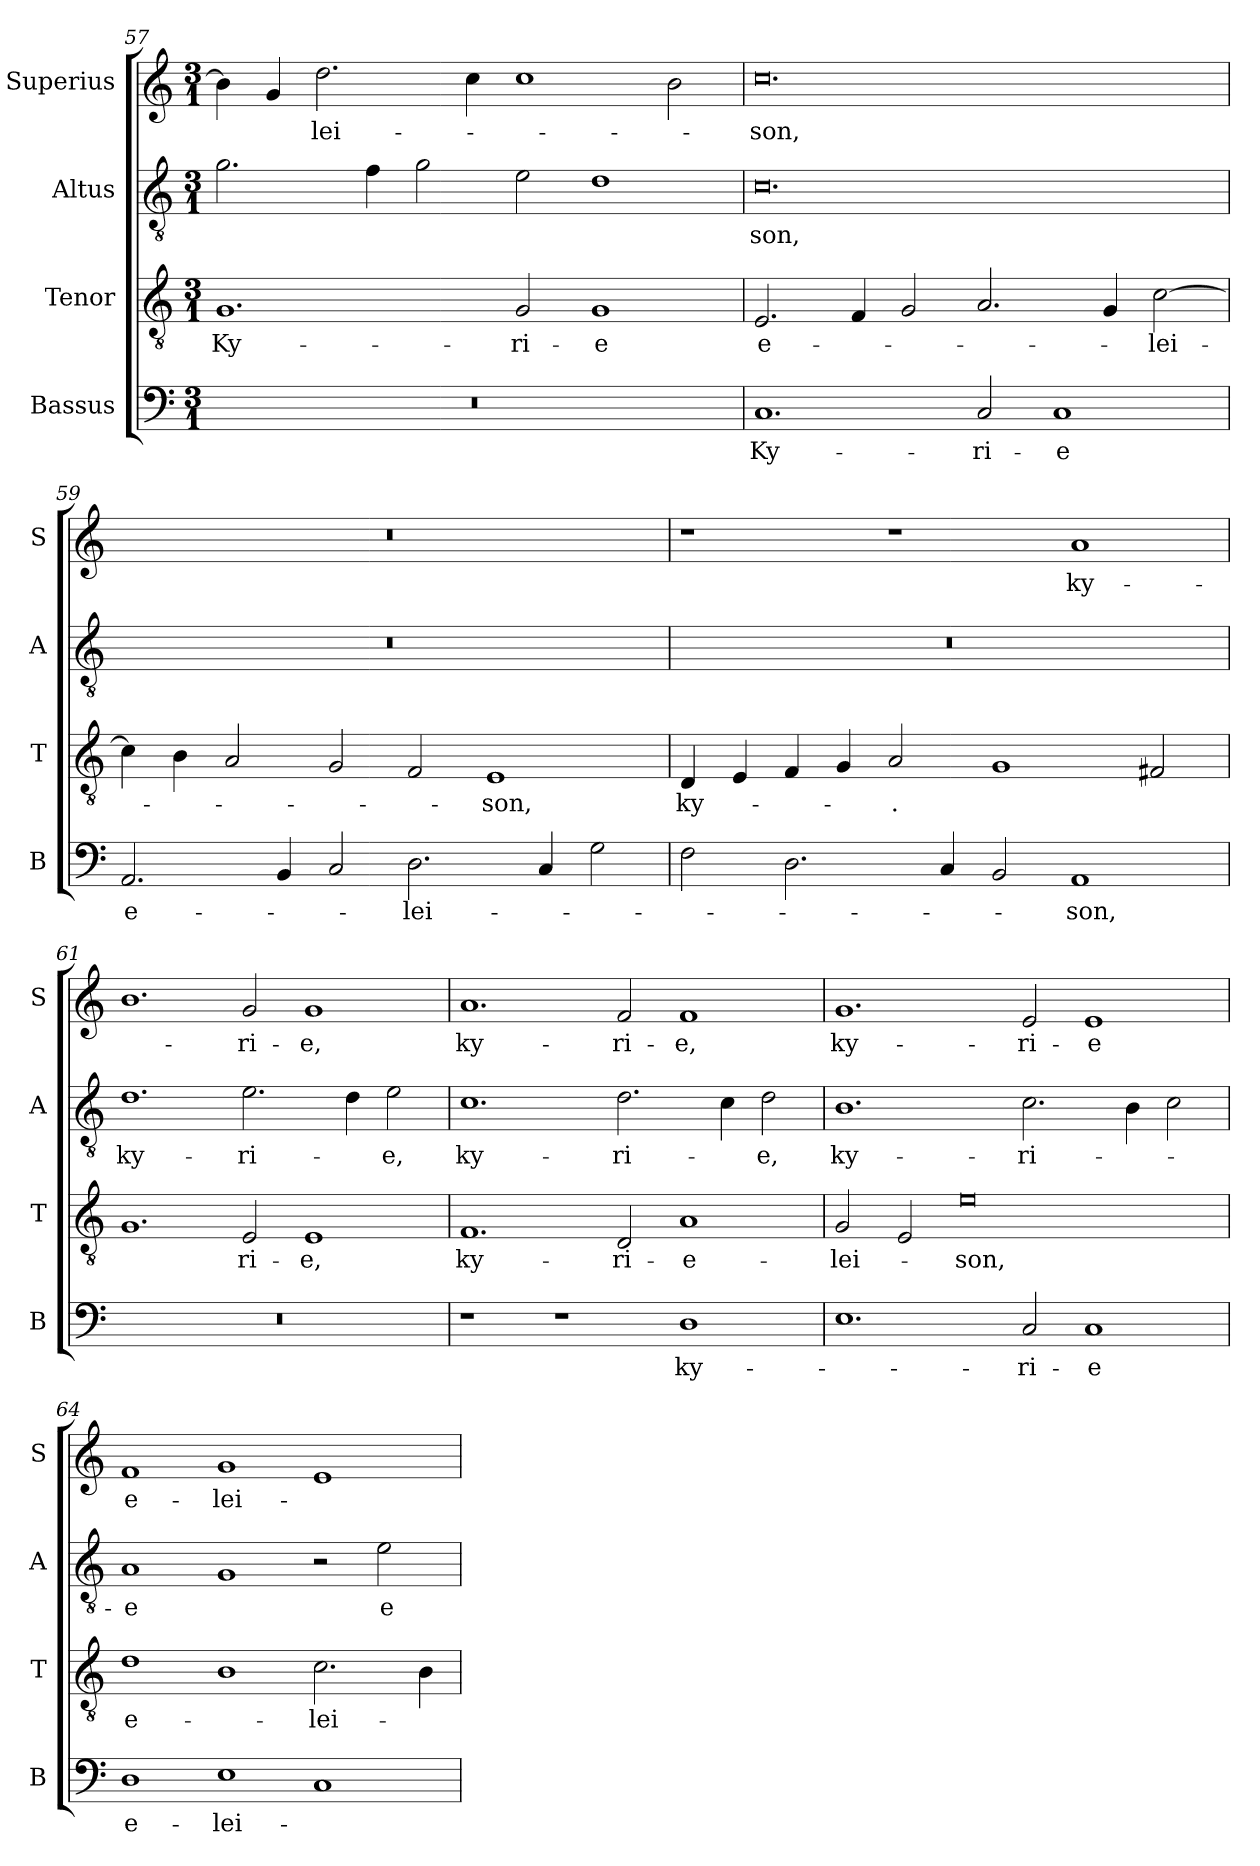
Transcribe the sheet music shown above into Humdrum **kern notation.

**kern	**text	**kern	**text	**kern	**text	**kern	**text
*part4	*part4	*part3	*part3	*part2	*part2	*part1	*part1
*staff4	*staff4	*staff3	*staff3	*staff2	*staff2	*staff1	*staff1
*I"Bassus	*	*I"Tenor	*	*I"Altus	*	*I"Superius	*
*I'B	*	*I'T	*	*I'A	*	*I'S	*
*clefF4	*	*clefGv2	*	*clefGv2	*	*clefG2	*
*k[]	*	*k[]	*	*k[]	*	*k[]	*
*M3/1	*	*M3/1	*	*M3/1	*	*M3/1	*
=57	=57	=57	=57	=57	=57	=57	=57
0.r	.	1.G	Ky-	2.g\	.	4b\]	.
.	.	.	.	.	.	4g/	.
.	.	.	.	.	.	2.dd\	-lei-
.	.	.	.	4f\	.	.	.
.	.	.	.	2g\	.	.	.
.	.	.	.	.	.	4cc\	.
.	.	2G/	-ri-	2e\	.	1cc	.
.	.	1G	-e	1d	.	.	.
.	.	.	.	.	.	2b\	.
=58	=58	=58	=58	=58	=58	=58	=58
1.C	Ky-	2.E/	e-	0.c	-son,	0.cc	-son,
.	.	4F/	.	.	.	.	.
.	.	2G/	.	.	.	.	.
2C/	-ri-	2.A/	.	.	.	.	.
1C	-e	.	.	.	.	.	.
.	.	4G/	.	.	.	.	.
.	.	[2c\	-lei-	.	.	.	.
=59	=59	=59	=59	=59	=59	=59	=59
2.AA/	e-	4c\]	.	0.r	.	0.r	.
.	.	4B\	.	.	.	.	.
.	.	2A/	.	.	.	.	.
4BB/	.	.	.	.	.	.	.
2C/	.	2G/	.	.	.	.	.
2.D\	-lei-	2F/	.	.	.	.	.
.	.	1E	-son,	.	.	.	.
4C/	.	.	.	.	.	.	.
2G\	.	.	.	.	.	.	.
=60	=60	=60	=60	=60	=60	=60	=60
2F\	.	4D/	ky-	0.r	.	1r	.
.	.	4E/	.	.	.	.	.
2.D\	.	4F/	.	.	.	.	.
.	.	4G/	.	.	.	.	.
.	.	2A/	-.	.	.	1r	.
4C/	.	.	.	.	.	.	.
2BB/	.	1G	.	.	.	.	.
1AA	-son,	.	.	.	.	1a	ky-
.	.	2F#X/	.	.	.	.	.
=61	=61	=61	=61	=61	=61	=61	=61
0.r	.	1.G	.	1.d	ky-	1.b	.
.	.	2E/	-ri-	2.e\	-ri-	2g/	-ri-
.	.	1E	-e,	.	.	1g	-e,
.	.	.	.	4d\	.	.	.
.	.	.	.	2e\	-e,	.	.
=62	=62	=62	=62	=62	=62	=62	=62
1r	.	1.F	ky-	1.c	ky-	1.a	ky-
1r	.	.	.	.	.	.	.
.	.	2D/	-ri-	2.d\	-ri-	2f/	-ri-
1D	ky-	1A	-e-	.	.	1f	-e,
.	.	.	.	4c\	.	.	.
.	.	.	.	2d\	-e,	.	.
=63	=63	=63	=63	=63	=63	=63	=63
1.E	.	2G/	-lei-	1.B	ky-	1.g	ky-
.	.	2E/	.	.	.	.	.
.	.	0e	-son,	.	.	.	.
2C/	-ri-	.	.	2.c\	-ri-	2e/	-ri-
1C	-e	.	.	.	.	1e	-e
.	.	.	.	4B\	.	.	.
.	.	.	.	2c\	.	.	.
=64	=64	=64	=64	=64	=64	=64	=64
1D	e-	1d	e-	1A	-e	1f	e-
1E	-lei-	1B	.	1G	.	1g	-lei-
1C	.	2.c\	-lei-	2r	.	1e	.
.	.	.	.	2e\	e-	.	.
.	.	4B\	.	.	.	.	.
=	=	=	=	=	=	=	=
*-	*-	*-	*-	*-	*-	*-	*-
